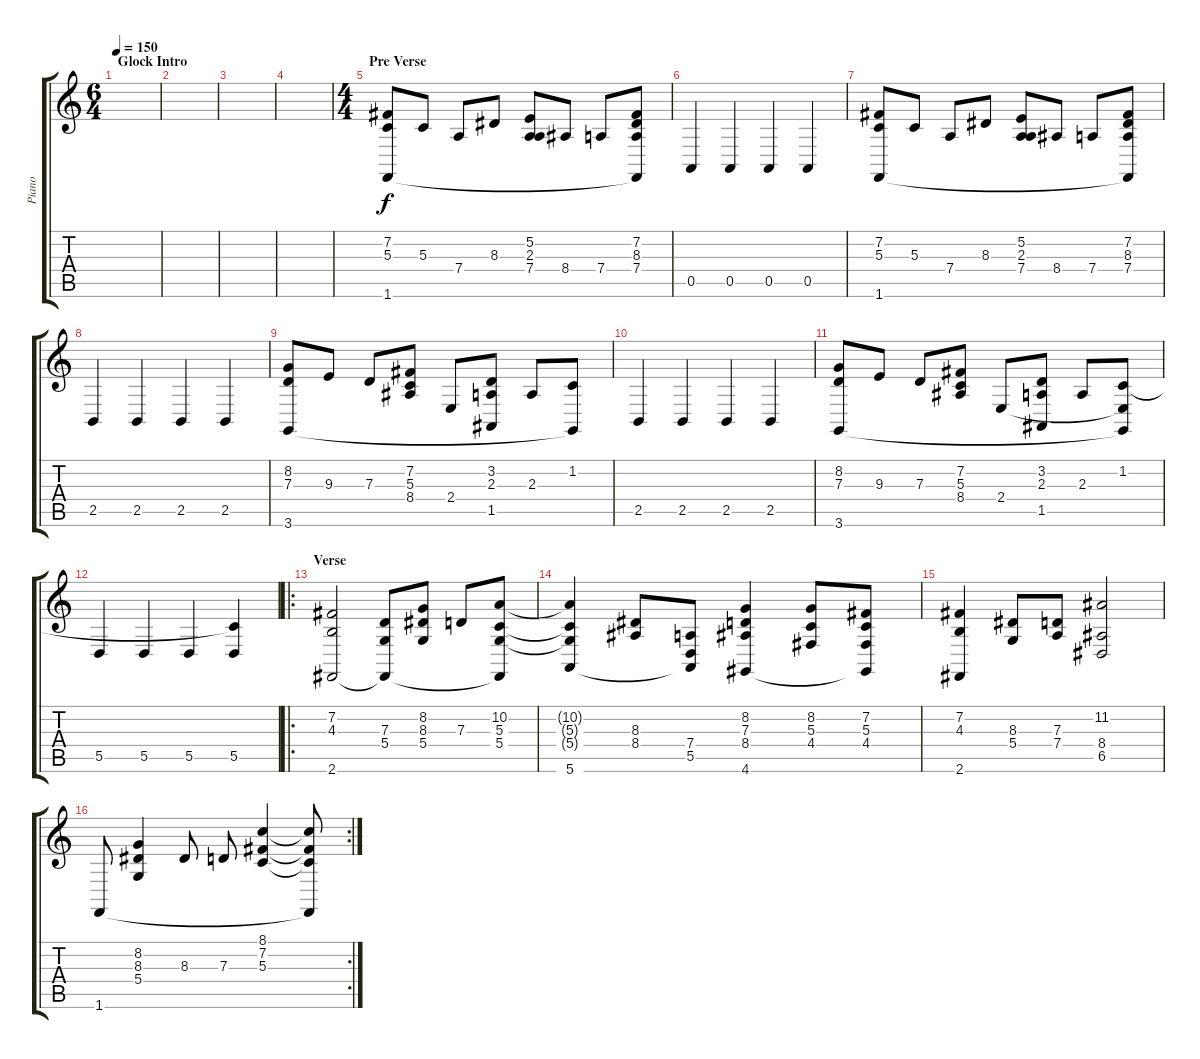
\track ("Piano" "Piano") {instrument acousticgrandpiano}
\staff {score tabs}
\tuning (E4 B3 G3 D3 A2 E2) {hide}
\ts (6 4)
\section ("" "Glock Intro")
\tempo 150
\tempo 120
\tempo 150
\clef g2
\ks c
|
|
|
|
\ts (4 4)
\section ("" "Pre Verse")
(7.2 5.3 1.6).8 5.3.8 7.4.8 8.3.8 (5.2 2.3 7.4).8 8.4.8 7.4.8 (7.2 8.3 7.4 1.6{t}).8 |
0.5.4 0.5.4 0.5.4 0.5.4 |
(7.2 5.3 1.6).8 5.3.8 7.4.8 8.3.8 (5.2 2.3 7.4).8 8.4.8 7.4.8 (7.2 8.3 7.4 1.6{t}).8 |
2.5.4 2.5.4 2.5.4 2.5.4 |
(8.2 7.3 3.6).8 9.3.8 7.3.8 (7.2 5.3 8.4).8 2.4.8 (3.2 2.3 1.5).8 2.3.8 (1.2 3.6{t}).8 |
2.5.4 2.5.4 2.5.4 2.5.4 |
(8.2 7.3 3.6).8 9.3.8 7.3.8 (7.2 5.3 8.4).8 2.4.8 (3.2 2.3 1.5).8 2.3.8 (1.2 2.4{t} 3.6{t}).8 |
5.5.4 5.5.4 5.5.4 (1.2{t} 5.5).4 |
\ro
\section ("" "Verse")
(7.2 4.3 2.6).2 (7.3 5.4 2.6{t}).8 (8.2 8.3 5.4).8 7.3.8 (10.2 5.3 5.4 2.6{t}).8 |
(10.2{t} 5.3{t} 5.4{t} 5.6).4 (8.3 8.4).8 (7.4 5.5 5.6{t}).8 (8.2 7.3 8.4 4.6).4 (8.2 5.3 4.4).8 (7.2 5.3 4.4 4.6{t}).8 |
(7.2 4.3 2.6).4 (8.3 5.4).8 (7.3 7.4).8 (11.2 8.4 6.5).2 |
\rc 2
1.6.8 (8.2 8.3 5.4).4 8.3.8 7.3.8 (8.1 7.2 5.3).4 (8.1{t} 7.2{t} 5.3{t} 1.6{t}).8
